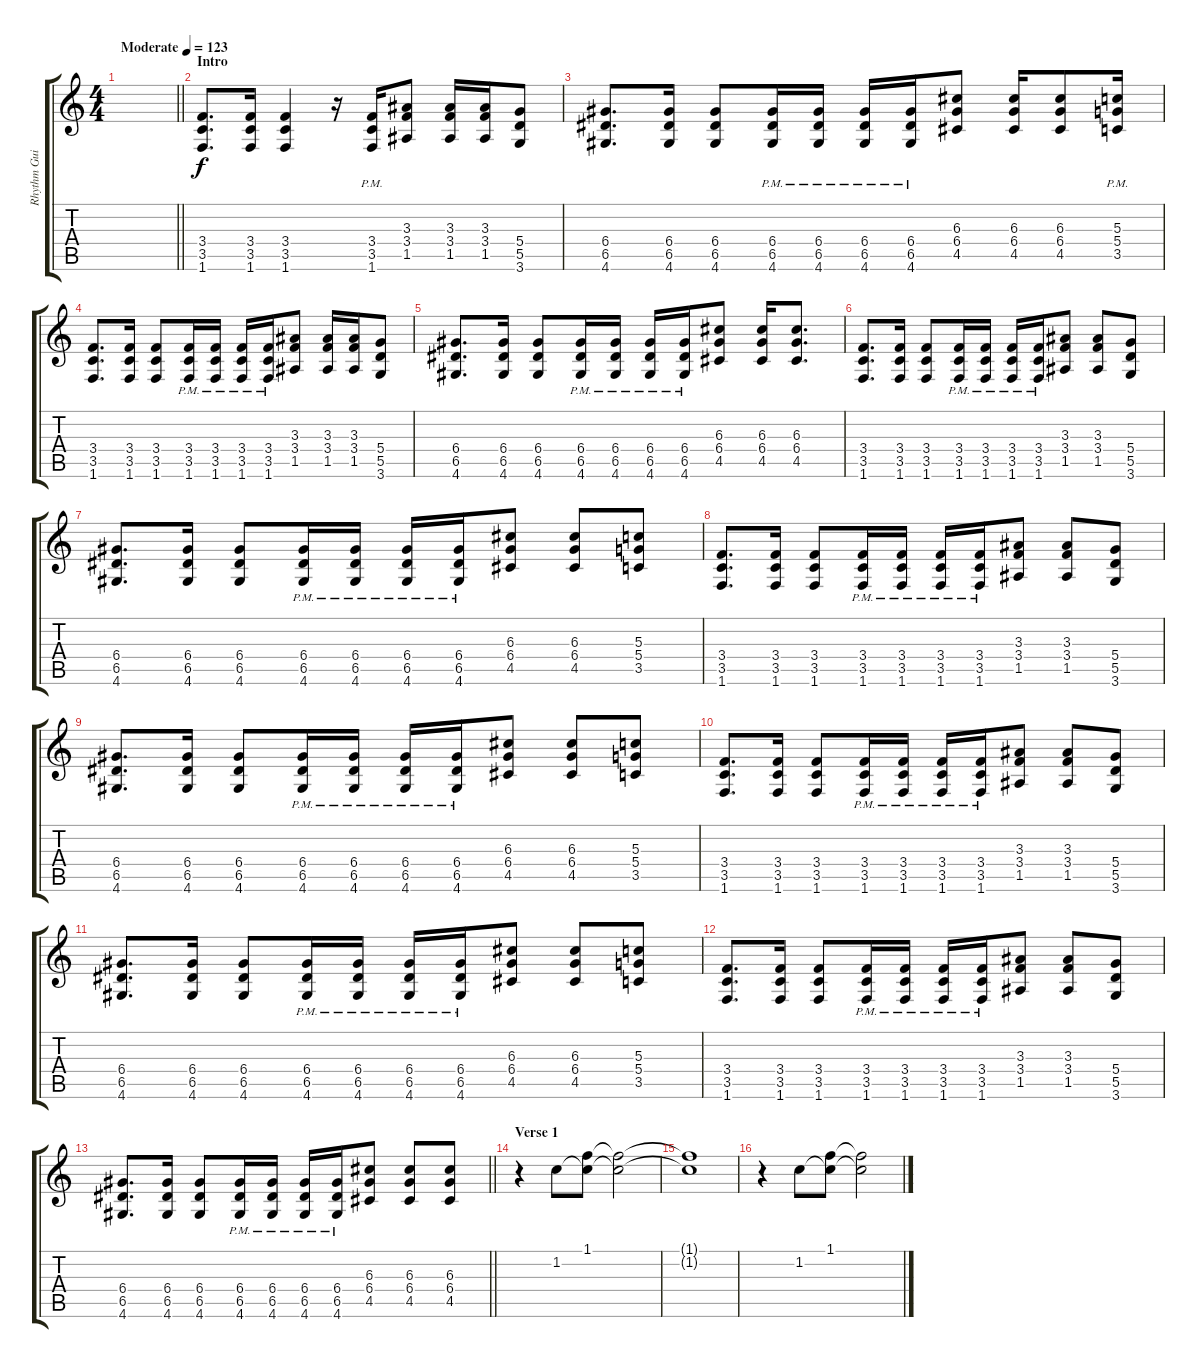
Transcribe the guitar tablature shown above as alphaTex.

\track ("Rhythm Guitar" "Rhythm Gui") {instrument electricguitarclean}
\staff {score tabs}
\tuning (E4 B3 G3 D3 A2 E2) {hide}
\ts (4 4)
\tempo (123 "Moderate")
\clef g2
\barLineRight lightlight
\ks c
|
\section ("" "Intro")
(3.4 3.5 1.6).8{d} (3.4 3.5 1.6).16 (3.4 3.5 1.6).4 r.16 (3.4{pm} 3.5{pm} 1.6).16 (3.3 3.4 1.5).8 (3.3 3.4 1.5).16 (3.3 3.4 1.5).16 (5.4 5.5 3.6).8 |
(6.4 6.5 4.6).8{d} (6.4 6.5 4.6).16 (6.4 6.5 4.6).8 (6.4{pm} 6.5{pm} 4.6{pm}).16 (6.4{pm} 6.5{pm} 4.6{pm}).16 (6.4{pm} 6.5{pm} 4.6{pm}).16 (6.4{pm} 6.5{pm} 4.6{pm}).16 (6.3 6.4 4.5).8 (6.3 6.4 4.5).16 (6.3 6.4 4.5).8 (5.3{pm} 5.4{pm} 3.5{pm}).16 |
(3.4 3.5 1.6).8{d} (3.4 3.5 1.6).16 (3.4 3.5 1.6).8 (3.4{pm} 3.5{pm} 1.6{pm}).16 (3.4{pm} 3.5{pm} 1.6{pm}).16 (3.4{pm} 3.5{pm} 1.6{pm}).16 (3.4{pm} 3.5{pm} 1.6{pm}).16 (3.3 3.4 1.5).8 (3.3 3.4 1.5).16 (3.3 3.4 1.5).16 (5.4 5.5 3.6).8 |
(6.4 6.5 4.6).8{d} (6.4 6.5 4.6).16 (6.4 6.5 4.6).8 (6.4{pm} 6.5{pm} 4.6{pm}).16 (6.4{pm} 6.5{pm} 4.6{pm}).16 (6.4{pm} 6.5{pm} 4.6{pm}).16 (6.4{pm} 6.5{pm} 4.6{pm}).16 (6.3 6.4 4.5).8 (6.3 6.4 4.5).16 (6.3 6.4 4.5).8{d} |
(3.4 3.5 1.6).8{d instrument distortionguitar} (3.4 3.5 1.6).16 (3.4 3.5 1.6).8 (3.4{pm} 3.5{pm} 1.6{pm}).16 (3.4{pm} 3.5{pm} 1.6{pm}).16 (3.4{pm} 3.5{pm} 1.6{pm}).16 (3.4{pm} 3.5{pm} 1.6{pm}).16 (3.3 3.4 1.5).8 (3.3 3.4 1.5).8 (5.4 5.5 3.6).8 |
(6.4 6.5 4.6).8{d} (6.4 6.5 4.6).16 (6.4 6.5 4.6).8 (6.4{pm} 6.5{pm} 4.6{pm}).16 (6.4{pm} 6.5{pm} 4.6{pm}).16 (6.4{pm} 6.5{pm} 4.6{pm}).16 (6.4{pm} 6.5{pm} 4.6{pm}).16 (6.3 6.4 4.5).8 (6.3 6.4 4.5).8 (5.3 5.4 3.5).8 |
(3.4 3.5 1.6).8{d} (3.4 3.5 1.6).16 (3.4 3.5 1.6).8 (3.4{pm} 3.5{pm} 1.6{pm}).16 (3.4{pm} 3.5{pm} 1.6{pm}).16 (3.4{pm} 3.5{pm} 1.6{pm}).16 (3.4{pm} 3.5{pm} 1.6{pm}).16 (3.3 3.4 1.5).8 (3.3 3.4 1.5).8 (5.4 5.5 3.6).8 |
(6.4 6.5 4.6).8{d} (6.4 6.5 4.6).16 (6.4 6.5 4.6).8 (6.4{pm} 6.5{pm} 4.6{pm}).16 (6.4{pm} 6.5{pm} 4.6{pm}).16 (6.4{pm} 6.5{pm} 4.6{pm}).16 (6.4{pm} 6.5{pm} 4.6{pm}).16 (6.3 6.4 4.5).8 (6.3 6.4 4.5).8 (5.3 5.4 3.5).8 |
(3.4 3.5 1.6).8{d} (3.4 3.5 1.6).16 (3.4 3.5 1.6).8 (3.4{pm} 3.5{pm} 1.6{pm}).16 (3.4{pm} 3.5{pm} 1.6{pm}).16 (3.4{pm} 3.5{pm} 1.6{pm}).16 (3.4{pm} 3.5{pm} 1.6{pm}).16 (3.3 3.4 1.5).8 (3.3 3.4 1.5).8 (5.4 5.5 3.6).8 |
(6.4 6.5 4.6).8{d} (6.4 6.5 4.6).16 (6.4 6.5 4.6).8 (6.4{pm} 6.5{pm} 4.6{pm}).16 (6.4{pm} 6.5{pm} 4.6{pm}).16 (6.4{pm} 6.5{pm} 4.6{pm}).16 (6.4{pm} 6.5{pm} 4.6{pm}).16 (6.3 6.4 4.5).8 (6.3 6.4 4.5).8 (5.3 5.4 3.5).8 |
(3.4 3.5 1.6).8{d} (3.4 3.5 1.6).16 (3.4 3.5 1.6).8 (3.4{pm} 3.5{pm} 1.6{pm}).16 (3.4{pm} 3.5{pm} 1.6{pm}).16 (3.4{pm} 3.5{pm} 1.6{pm}).16 (3.4{pm} 3.5{pm} 1.6{pm}).16 (3.3 3.4 1.5).8 (3.3 3.4 1.5).8 (5.4 5.5 3.6).8 |
\barLineRight lightlight
(6.4 6.5 4.6).8{d} (6.4 6.5 4.6).16 (6.4 6.5 4.6).8 (6.4{pm} 6.5{pm} 4.6{pm}).16 (6.4{pm} 6.5{pm} 4.6{pm}).16 (6.4{pm} 6.5{pm} 4.6{pm}).16 (6.4{pm} 6.5{pm} 4.6{pm}).16 (6.3 6.4 4.5).8 (6.3 6.4 4.5).8 (6.3 6.4 4.5).8 |
\section ("" "Verse 1")
r.4{volume 13 instrument electricguitarclean} 1.2.8 (1.1 1.2{t}).8 (1.1{t} 1.2{t}).2 |
(1.1{t} 1.2{t}).1 |
r.4 1.2.8 (1.1 1.2{t}).8 (1.1{t} 1.2{t}).2
